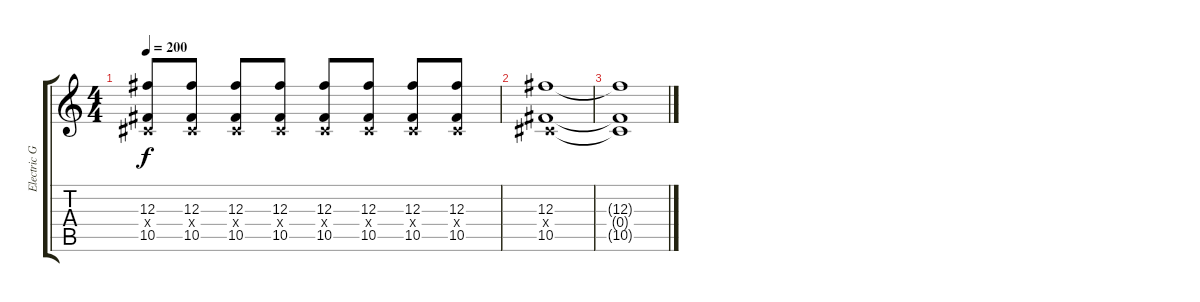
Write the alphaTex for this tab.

\track ("Electric Guitar" "Electric G") {instrument distortionguitar}
\staff {score tabs}
\tuning (Eb4 Bb3 Gb3 Db3 Ab2 Db2) {hide}
\ts (4 4)
\tempo 200
\clef g2
\ks c
(12.3 0.4{x} 10.5).8{dy f} (12.3 0.4{x} 10.5).8 (12.3 0.4{x} 10.5).8 (12.3 0.4{x} 10.5).8 (12.3 0.4{x} 10.5).8 (12.3 0.4{x} 10.5).8 (12.3 0.4{x} 10.5).8 (12.3 0.4{x} 10.5).8 |
(12.3 0.4{x} 10.5).1 |
(12.3{t} 0.4{t} 10.5{t}).1
